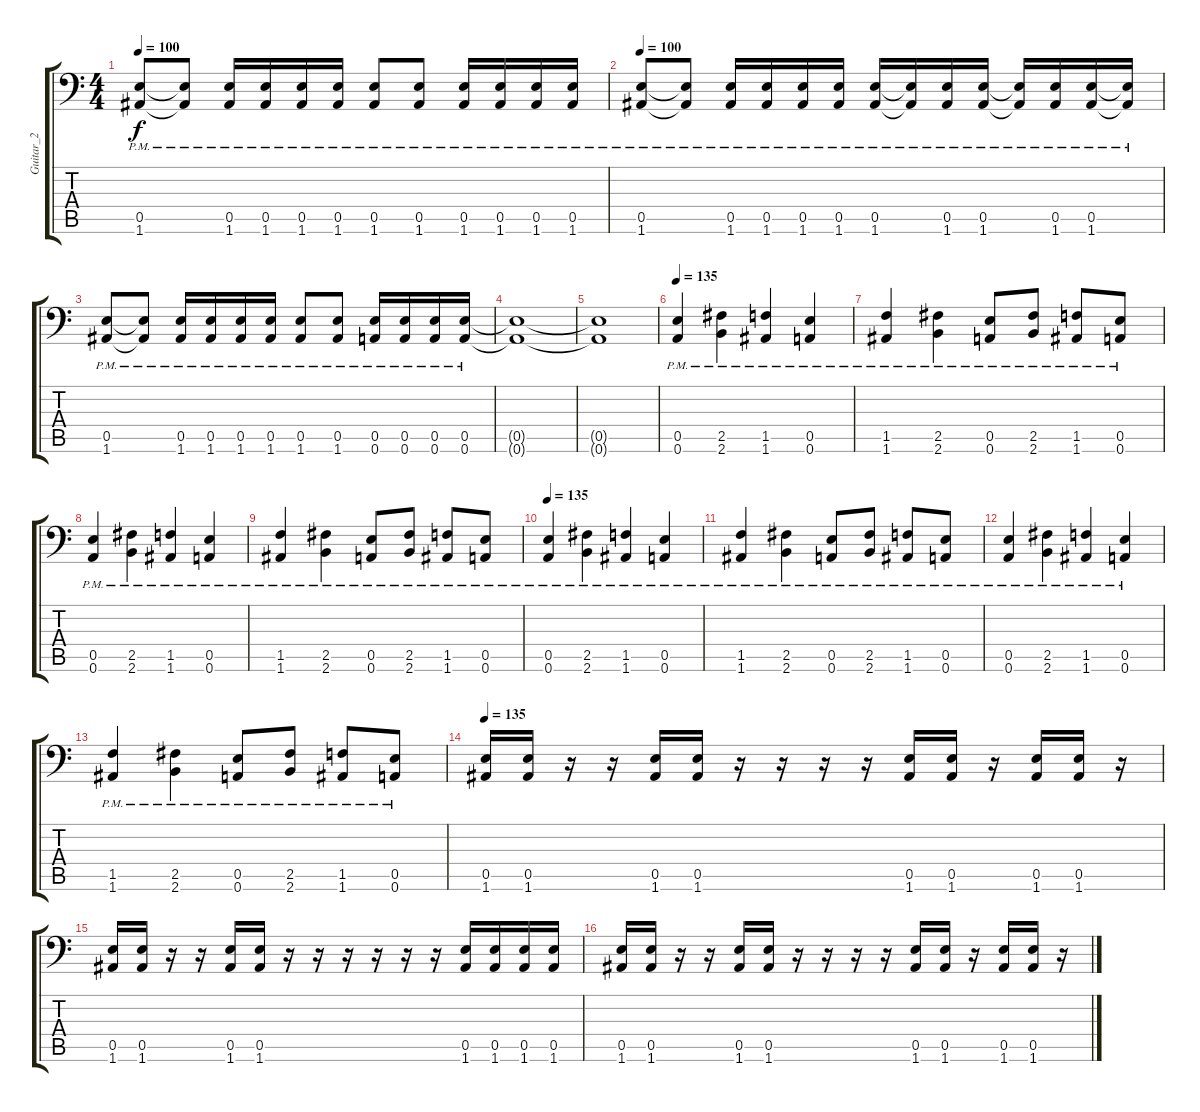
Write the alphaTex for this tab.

\track ("Guitar_2" "Guitar_2") {instrument distortionguitar}
\staff {score tabs}
\tuning (B3 Gb3 D3 A2 E2 A1) {hide}
\ts (4 4)
\tempo 100
\clef f4
\ks c
(0.5{pm} 1.6{pm}).8{dy f} (0.5{pm t} 1.6{pm t}).8 (0.5{pm} 1.6{pm}).16 (0.5{pm} 1.6{pm}).16 (0.5{pm} 1.6{pm}).16 (0.5{pm} 1.6{pm}).16 (0.5{pm} 1.6{pm}).8 (0.5{pm} 1.6{pm}).8 (0.5{pm} 1.6{pm}).16 (0.5{pm} 1.6{pm}).16 (0.5{pm} 1.6{pm}).16 (0.5{pm} 1.6{pm}).16 |
\tempo 100
(0.5{pm} 1.6{pm}).8 (0.5{pm t} 1.6{pm t}).8 (0.5{pm} 1.6{pm}).16 (0.5{pm} 1.6{pm}).16 (0.5{pm} 1.6{pm}).16 (0.5{pm} 1.6{pm}).16 (0.5{pm} 1.6{pm}).16 (0.5{pm t} 1.6{pm t}).16 (0.5{pm} 1.6{pm}).16 (0.5{pm} 1.6{pm}).16 (0.5{pm t} 1.6{pm t}).16 (0.5{pm} 1.6{pm}).16 (0.5{pm} 1.6{pm}).16 (0.5{pm t} 1.6{pm t}).16 |
(0.5{pm} 1.6{pm}).8 (0.5{pm t} 1.6{pm t}).8 (0.5{pm} 1.6{pm}).16 (0.5{pm} 1.6{pm}).16 (0.5{pm} 1.6{pm}).16 (0.5{pm} 1.6{pm}).16 (0.5{pm} 1.6{pm}).8 (0.5{pm} 1.6{pm}).8 (0.5{pm} 0.6{pm}).16 (0.5{pm} 0.6{pm}).16 (0.5{pm} 0.6{pm}).16 (0.5{pm} 0.6).16 |
(0.5{t} 0.6{t}).1 |
(0.5{t} 0.6{t}).1 |
\tempo 135
(0.5{pm} 0.6{pm}).4 (2.5{pm} 2.6{pm}).4 (1.5{pm} 1.6{pm}).4 (0.5{pm} 0.6{pm}).4 |
(1.5{pm} 1.6{pm}).4 (2.5{pm} 2.6{pm}).4 (0.5{pm} 0.6{pm}).8 (2.5{pm} 2.6{pm}).8 (1.5{pm} 1.6{pm}).8 (0.5{pm} 0.6{pm}).8 |
(0.5{pm} 0.6{pm}).4 (2.5{pm} 2.6{pm}).4 (1.5{pm} 1.6{pm}).4 (0.5{pm} 0.6{pm}).4 |
(1.5{pm} 1.6{pm}).4 (2.5{pm} 2.6{pm}).4 (0.5{pm} 0.6{pm}).8 (2.5{pm} 2.6{pm}).8 (1.5{pm} 1.6{pm}).8 (0.5{pm} 0.6{pm}).8 |
\tempo 135
(0.5{pm} 0.6{pm}).4 (2.5{pm} 2.6{pm}).4 (1.5{pm} 1.6{pm}).4 (0.5{pm} 0.6{pm}).4 |
(1.5{pm} 1.6{pm}).4 (2.5{pm} 2.6{pm}).4 (0.5{pm} 0.6{pm}).8 (2.5{pm} 2.6{pm}).8 (1.5{pm} 1.6{pm}).8 (0.5{pm} 0.6{pm}).8 |
(0.5{pm} 0.6{pm}).4 (2.5{pm} 2.6{pm}).4 (1.5{pm} 1.6{pm}).4 (0.5{pm} 0.6{pm}).4 |
(1.5{pm} 1.6{pm}).4 (2.5{pm} 2.6{pm}).4 (0.5{pm} 0.6{pm}).8 (2.5{pm} 2.6{pm}).8 (1.5{pm} 1.6{pm}).8 (0.5{pm} 0.6{pm}).8 |
\tempo 135
(0.5 1.6).16 (0.5 1.6).16 r.16 r.16 (0.5 1.6).16 (0.5 1.6).16 r.16 r.16 r.16 r.16 (0.5 1.6).16 (0.5 1.6).16 r.16 (0.5 1.6).16 (0.5 1.6).16 r.16 |
(0.5 1.6).16 (0.5 1.6).16 r.16 r.16 (0.5 1.6).16 (0.5 1.6).16 r.16 r.16 r.16 r.16 r.16 r.16 (0.5 1.6).16 (0.5 1.6).16 (0.5 1.6).16 (0.5 1.6).16 |
(0.5 1.6).16 (0.5 1.6).16 r.16 r.16 (0.5 1.6).16 (0.5 1.6).16 r.16 r.16 r.16 r.16 (0.5 1.6).16 (0.5 1.6).16 r.16 (0.5 1.6).16 (0.5 1.6).16 r.16
